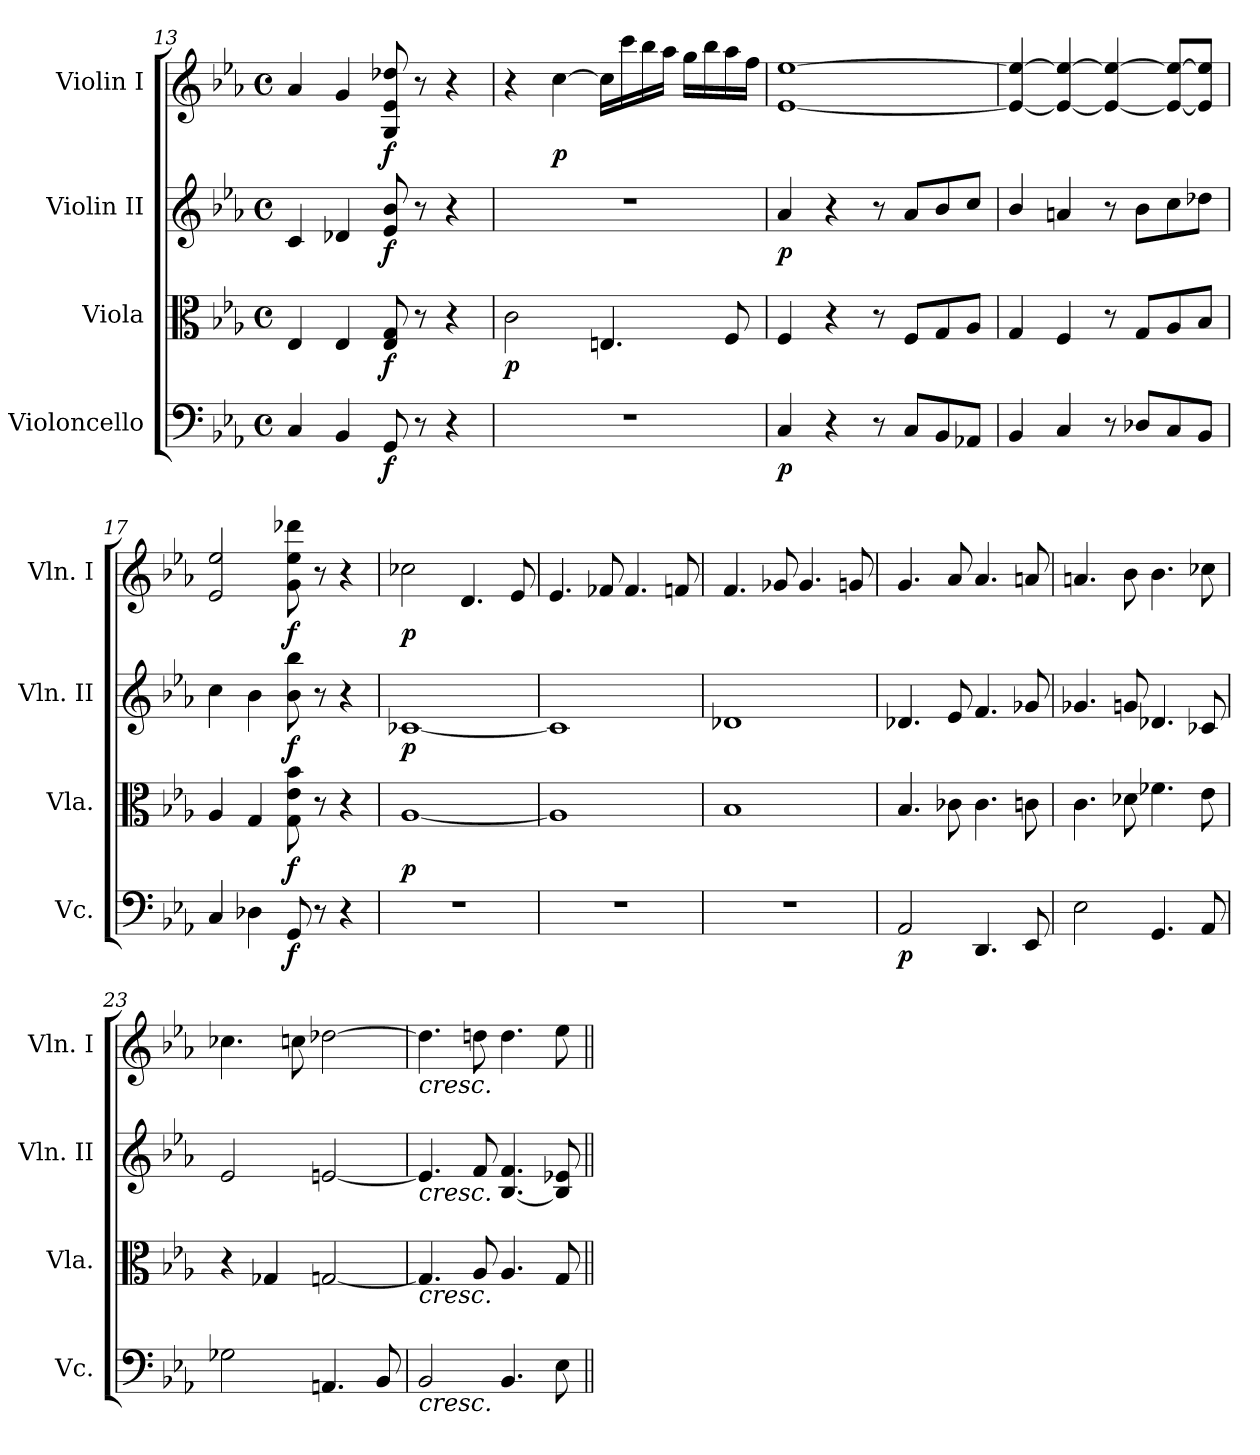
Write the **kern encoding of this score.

**kern	**dynam	**kern	**dynam	**kern	**dynam	**kern	**dynam
*part4	*part4	*part3	*part3	*part2	*part2	*part1	*part1
*staff4	*staff4	*staff3	*staff3	*staff2	*staff2	*staff1	*staff1
*I"Violoncello	*	*I"Viola	*	*I"Violin II	*	*I"Violin I	*
*I'Vc.	*	*I'Vla.	*	*I'Vln. II	*	*I'Vln. I	*
*clefF4	*	*clefC3	*	*clefG2	*	*clefG2	*
*k[b-e-a-]	*	*k[b-e-a-]	*	*k[b-e-a-]	*	*k[b-e-a-]	*
*E-:	*	*E-:	*	*E-:	*	*E-:	*
*M4/4	*	*M4/4	*	*M4/4	*	*M4/4	*
*met(c)	*	*met(c)	*	*met(c)	*	*met(c)	*
=13	=13	=13	=13	=13	=13	=13	=13
4C/	.	4E-/	.	4c/	.	4a-/	.
4BB-/	.	4E-/	.	4d-X/	.	4g/	.
!	!LO:DY:b	!	!LO:DY:b	!	!LO:DY:b	!	!LO:DY:b
8GG/	f	8E-/ 8G/	f	8e-/ 8b-/	f	8G/ 8e-/ 8dd-X/	f
8r	.	8r	.	8r	.	8r	.
4r	.	4r	.	4r	.	4r	.
=14	=14	=14	=14	=14	=14	=14	=14
!	!	!	!LO:DY:b	!	!	!	!
1r	.	2c\	p	1r	.	4r	.
!	!	!	!	!	!	!	!LO:DY:b
.	.	.	.	.	.	[4cc\	p
.	.	4.En/	.	.	.	16cc\LL]	.
.	.	.	.	.	.	16ccc\	.
.	.	.	.	.	.	16bb-\	.
.	.	.	.	.	.	16aa-\JJ	.
.	.	.	.	.	.	16gg\LL	.
.	.	.	.	.	.	16bb-\	.
.	.	8F/	.	.	.	16aa-\	.
.	.	.	.	.	.	16ff\JJ	.
=15	=15	=15	=15	=15	=15	=15	=15
!	!LO:DY:b	!	!	!	!LO:DY:b	!	!
4C/	p	4F/	.	4a-/	p	[1e- [1ee-	.
4r	.	4r	.	4r	.	.	.
8r	.	8r	.	8r	.	.	.
8C/L	.	8F/L	.	8a-/L	.	.	.
8BB-/	.	8G/	.	8b-/	.	.	.
8AA-X/J	.	8A-/J	.	8cc/J	.	.	.
!!LO:LB:g=z
=16	=16	=16	=16	=16	=16	=16	=16
4BB-/	.	4G/	.	4b-/	.	4e-/_ 4ee-/_	.
4C/	.	4F/	.	4an/	.	4e-/_ 4ee-/_	.
8r	.	8r	.	8r	.	4e-/_ 4ee-/_	.
8D-X/L	.	8G/L	.	8b-\L	.	.	.
8C/	.	8A-/	.	8cc\	.	8e-/_ 8ee-/_L	.
8BB-/J	.	8B-/J	.	8dd-X\J	.	8e-/] 8ee-/]J	.
!!LO:LB:g=z
=17	=17	=17	=17	=17	=17	=17	=17
4C/	.	4A-/	.	4cc\	.	2e-/ 2ee-/	.
4D-X\	.	4G/	.	4b-\	.	.	.
!	!LO:DY:b	!	!LO:DY:b	!	!LO:DY:b	!	!LO:DY:b
8GG/	f	8G\ 8e-\ 8b-\	f	8b-\ 8bb-\	f	8g\ 8ee-\ 8ddd-X\	f
8r	.	8r	.	8r	.	8r	.
4r	.	4r	.	4r	.	4r	.
=18	=18	=18	=18	=18	=18	=18	=18
!	!	!	!LO:DY:b	!	!LO:DY:b	!	!LO:DY:b
1r	.	[1A-	p	[1c-X	p	2cc-X\	p
.	.	.	.	.	.	4.d/	.
.	.	.	.	.	.	8e-/	.
=19	=19	=19	=19	=19	=19	=19	=19
1r	.	1A-]	.	1c-]	.	4.e-/	.
.	.	.	.	.	.	8f-X/	.
.	.	.	.	.	.	4.f-/	.
.	.	.	.	.	.	8fn/	.
=20	=20	=20	=20	=20	=20	=20	=20
1r	.	1B-	.	1d-X	.	4.f/	.
.	.	.	.	.	.	8g-X/	.
.	.	.	.	.	.	4.g-/	.
.	.	.	.	.	.	8gn/	.
=21	=21	=21	=21	=21	=21	=21	=21
!	!LO:DY:b	!	!	!	!	!	!
2AA-/	p	4.B-/	.	4.d-X/	.	4.g/	.
.	.	8c-X\	.	8e-/	.	8a-/	.
4.DD/	.	4.c-\	.	4.f/	.	4.a-/	.
8EE-/	.	8cn\	.	8g-X/	.	8an/	.
!!LO:LB:g=z
=22	=22	=22	=22	=22	=22	=22	=22
2E-\	.	4.c\	.	4.g-X/	.	4.an/	.
.	.	8d-X\	.	8gn/	.	8b-\	.
4.GG/	.	4.f-X\	.	4.d-X/	.	4.b-\	.
8AA-/	.	8e-\	.	8c-X/	.	8cc-X\	.
!!LO:PB:g=z
=23	=23	=23	=23	=23	=23	=23	=23
2G-X\	.	4r	.	2e-/	.	4.cc-X\	.
.	.	4G-X/	.	.	.	.	.
.	.	.	.	.	.	8ccn\	.
4.AAn/	.	[2Gn/	.	[2en/	.	[2dd-X\	.
8BB-/	.	.	.	.	.	.	.
=24	=24	=24	=24	=24	=24	=24	=24
!	!	!	!	!	!	!LO:TX:b:i:t=cresc.	!
!	!	!	!	!LO:TX:b:i:t=cresc.	!	!	!
!	!	!LO:TX:b:i:t=cresc.	!	!	!	!	!
!LO:TX:b:i:t=cresc.	!	!	!	!	!	!	!
2BB-/	.	4.G/]	.	4.e/]	.	4.dd-\]	.
.	.	8A-/	.	8f/	.	8ddn\	.
4.BB-/	.	4.A-/	.	[4.B-/ 4.f/	.	4.dd\	.
8E-\	.	8G/	.	8B-/] 8e-X/	.	8ee-\	.
=||	=||	=||	=||	=||	=||	=||	=||
*-	*-	*-	*-	*-	*-	*-	*-
